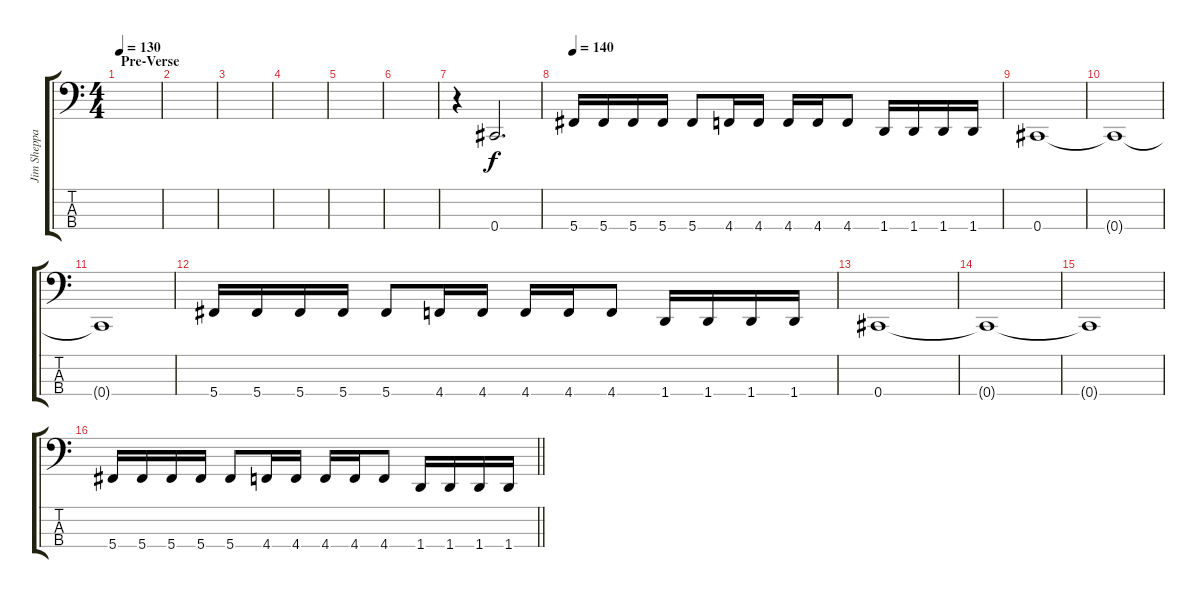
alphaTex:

\track ("Jim Sheppard" "Jim Sheppa") {instrument electricbasspick}
\staff {score tabs}
\tuning (Gb2 Db2 Ab1 Db1) {hide}
\ts (4 4)
\section ("" "Pre-Verse")
\tempo 130
\clef f4
\ks c
|
|
|
|
|
|
r.4 0.4.2{d volume 14} |
\tempo 140
5.4.16 5.4.16 5.4.16 5.4.16 5.4.8 4.4.16 4.4.16 4.4.16 4.4.16 4.4.8 1.4.16 1.4.16 1.4.16 1.4.16 |
0.4.1 |
0.4{t}.1 |
0.4{t}.1 |
5.4.16 5.4.16 5.4.16 5.4.16 5.4.8 4.4.16 4.4.16 4.4.16 4.4.16 4.4.8 1.4.16 1.4.16 1.4.16 1.4.16 |
0.4.1 |
0.4{t}.1 |
0.4{t}.1 |
\barLineRight lightlight
5.4.16 5.4.16 5.4.16 5.4.16 5.4.8 4.4.16 4.4.16 4.4.16 4.4.16 4.4.8 1.4.16 1.4.16 1.4.16 1.4.16
